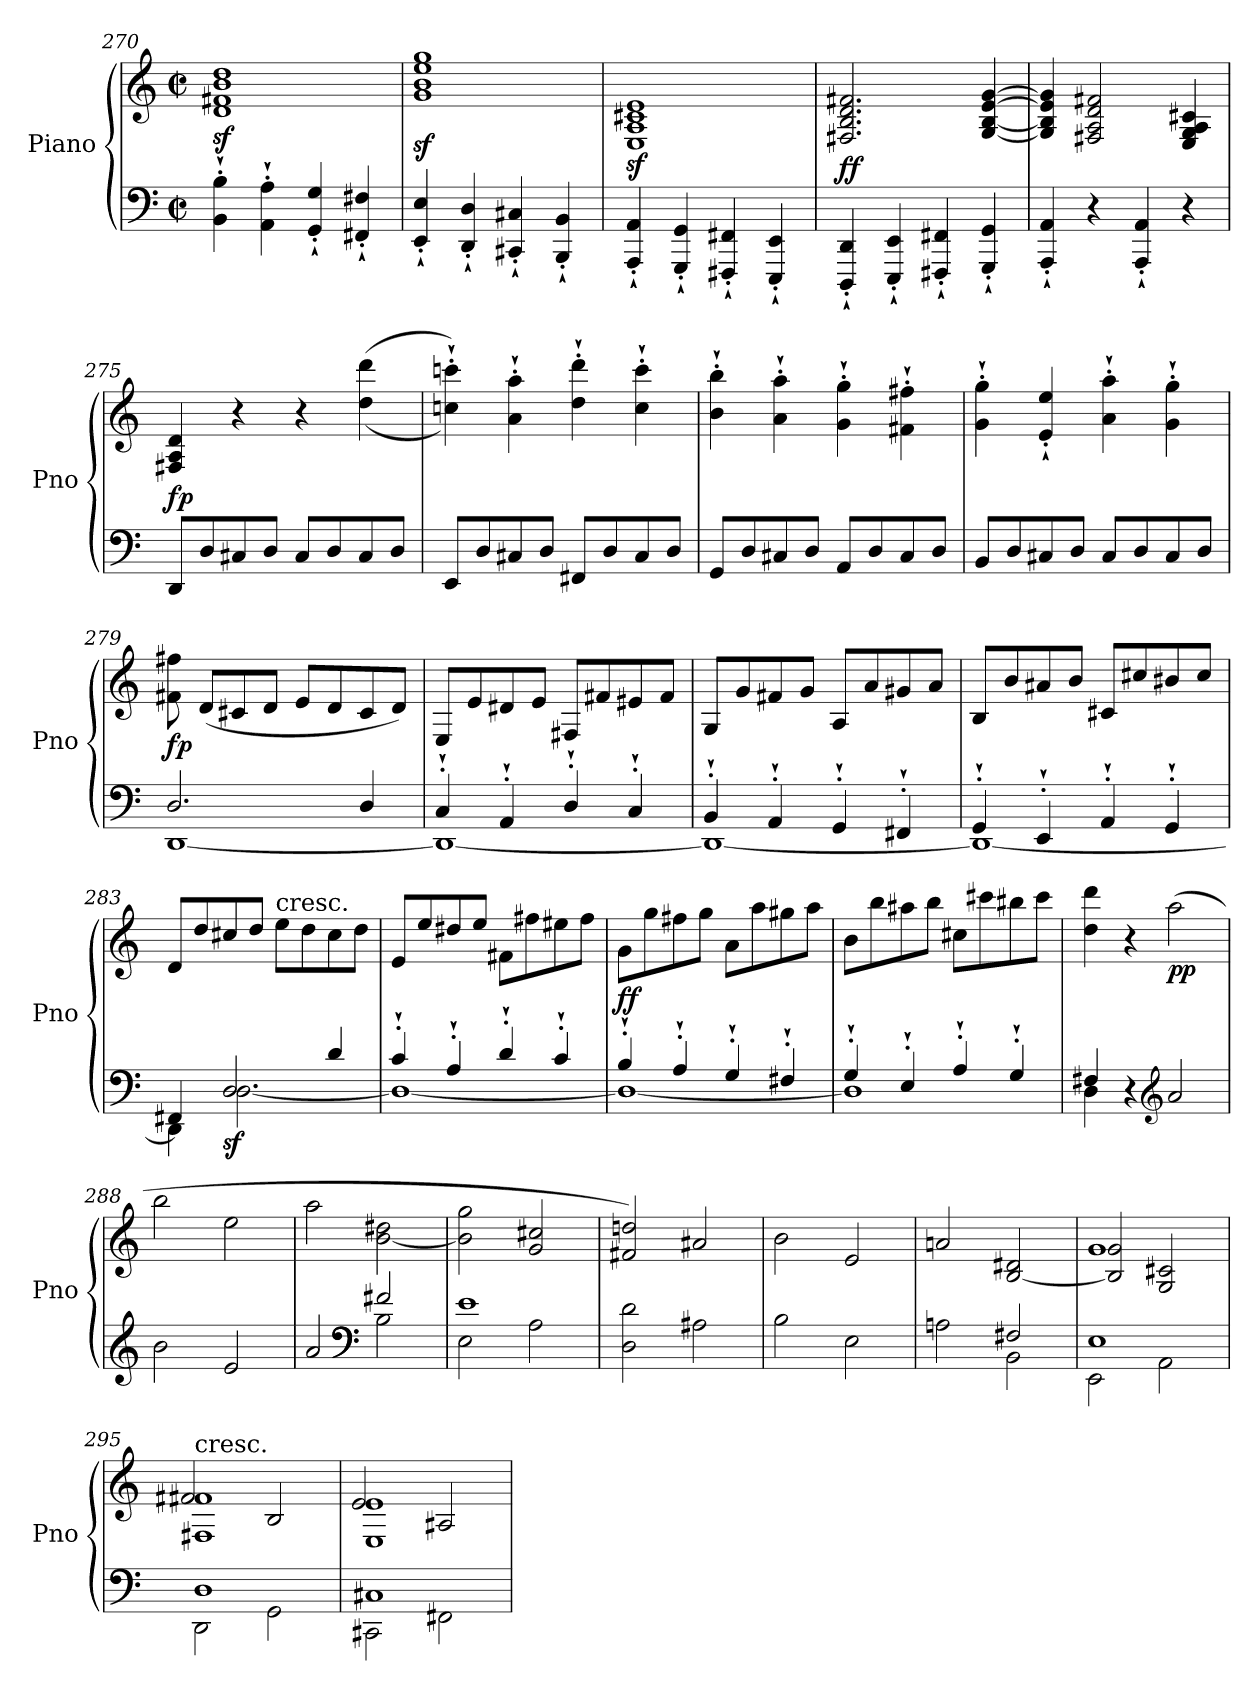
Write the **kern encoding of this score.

**kern	**kern	**dynam
*part1	*part1	*part1
*staff2	*staff1	*staff1/2
*I"Piano	*	*
*I'Pno	*	*
*clefF4	*clefG2	*
*k[]	*k[]	*
*C:	*C:	*
*M2/2	*M2/2	*
*met(c|)	*met(c|)	*
=270	=270	=270
4BB\'` 4B\'`	1dz< 1f#z< 1bz< 1ddz<	.
4AA\'` 4A\'`	.	.
4GG/'` 4G/'`	.	.
4FF#X/'` 4F#X/'`	.	.
=271	=271	=271
4EE/'` 4E/'`	1gz< 1bz< 1eez< 1ggz<	.
4DD/'` 4D/'`	.	.
4CC#X/'` 4C#X/'`	.	.
4BBB/'` 4BB/'`	.	.
=272	=272	=272
4AAA/'` 4AA/'`	1Ez< 1Az< 1c#z< 1ez<	.
4GGG/'` 4GG/'`	.	.
4FFF#X/'` 4FF#X/'`	.	.
4EEE/'` 4EE/'`	.	.
=273	=273	=273
!	!	!LO:DY:b
4DDD/'` 4DD/'`	2.F#/ 2.B/ 2.d/ 2.f#/	ff
4EEE/'` 4EE/'`	.	.
4FFF#X/'` 4FF#X/'`	.	.
4GGG/'` 4GG/'`	[4G/ [4B/ [4e/ [4g/	.
!!LO:LB:g=z
=274	=274	=274
4AAA/'` 4AA/'`	4G/] 4B/] 4e/] 4g/]	.
4r	2F#/ 2A/ 2d/ 2f#/	.
4AAA/'` 4AA/'`	.	.
4r	4E/ 4G/ 4A/ 4c#/	.
=275	=275	=275
!	!	!LO:DY:b
8DD/L	4F#/ 4A/ 4d/	fp
8D/	.	.
8C#X/	4r	.
8D/J	.	.
8C#/L	4r	.
8D/	.	.
8C#/	(>(>4dd\ 4ddd\	.
8D/J	.	.
=276	=276	=276
8EE/L	4ccn\'` 4cccn\'`))	.
8D/	.	.
8C#X/	4a\'` 4aa\'`	.
8D/J	.	.
8FF#X/L	4dd\'` 4ddd\'`	.
8D/	.	.
8C#/	4cc\'` 4ccc\'`	.
8D/J	.	.
=277	=277	=277
8GG/L	4b\'` 4bb\'`	.
8D/	.	.
8C#X/	4a\'` 4aa\'`	.
8D/J	.	.
8AA/L	4g\'` 4gg\'`	.
8D/	.	.
8C#/	4f#\'` 4ff#\'`	.
8D/J	.	.
=278	=278	=278
8BB/L	4g\'` 4gg\'`	.
8D/	.	.
8C#X/	4e/'` 4ee/'`	.
8D/J	.	.
8C#/L	4a\'` 4aa\'`	.
8D/	.	.
8C#/	4g\'` 4gg\'`	.
8D/J	.	.
!!LO:LB:g=z
=279	=279	=279
*^	*	*
!	!	!	!LO:DY:b
2.D/	[1DD	8f#\ 8ff#\	fp
.	.	(<8d/L	.
.	.	8c#/	.
.	.	8d/J	.
.	.	8e/L	.
.	.	8d/	.
4D/	.	8c#/	.
.	.	8d/J)	.
=280	=280	=280	=280
4C'`/	1DD_	8E/L	.
.	.	8e/	.
4AA'`/	.	8d#X/	.
.	.	8e/J	.
4D'`/	.	8F#/L	.
.	.	8f#/	.
4C'`/	.	8e#X/	.
.	.	8f#/J	.
=281	=281	=281	=281
4BB'`/	1DD_	8G/L	.
.	.	8g/	.
4AA'`/	.	8f#/	.
.	.	8g/J	.
4GG'`/	.	8A/L	.
.	.	8a/	.
4FF#X'`/	.	8g#X/	.
.	.	8a/J	.
=282	=282	=282	=282
4GG'`/	1DD_	8B/L	.
.	.	8b/	.
4EE'`/	.	8a#X/	.
.	.	8b/J	.
4AA'`/	.	8c#/L	.
.	.	8cc#/	.
4GG'`/	.	8b#X/	.
.	.	8cc#/J	.
!!LO:PB:g=z
=283	=283	=283	=283
4FF#X/	4DD\]	8d/L	.
.	.	8dd/	.
!	!	!	!LO:DY:b=2
2D/	[2.D\	8cc#/	sf
.	.	8dd/J	.
!	!	!LO:TX:a:t=cresc.	!
.	.	8ee\L	.
.	.	8dd\	.
4d/	.	8cc#\	.
.	.	8dd\J	.
=284	=284	=284	=284
4c'`/	1D_	8e/L	.
.	.	8ee/	.
4A'`/	.	8dd#X/	.
.	.	8ee/J	.
4d'`/	.	8f#\L	.
.	.	8ff#\	.
4c'`/	.	8ee#X\	.
.	.	8ff#\J	.
=285	=285	=285	=285
!	!	!	!LO:DY:b
4B'`/	1D_	8g\L	ff
.	.	8gg\	.
4A'`/	.	8ff#\	.
.	.	8gg\J	.
4G'`/	.	8a\L	.
.	.	8aa\	.
4F#X'`/	.	8gg#X\	.
.	.	8aa\J	.
=286	=286	=286	=286
4G'`/	1D]	8b\L	.
.	.	8bb\	.
4E'`/	.	8aa#X\	.
.	.	8bb\J	.
4A'`/	.	8cc#\L	.
.	.	8ccc#\	.
4G'`/	.	8bb#X\	.
.	.	8ccc#\J	.
=287	=287	=287	=287
4F#X/	4D\	4dd\ 4ddd\	.
4r	2.ryy	4r	.
*clefG2	*	*	*
!	!	!	!LO:DY:b
2a/	.	(>2aa\	pp
*v	*v	*	*
!!LO:LB:g=z
=288	=288	=288
2b\	2bb\	.
2e/	2ee\	.
=289	=289	=289
*^	*	*
2a/	2ryy	2aa\	.
*clefF4	*	*	*
2f#X/	2B\	[2b\ 2dd#X\	.
=290	=290	=290	=290
1e	2E\	2b\] 2gg\	.
.	2A\	2g/ 2cc#/	.
*v	*v	*	*
=291	=291	=291
2D\ 2d\	2f#/ 2ddn/)	.
2A#X\	2a#X/	.
=292	=292	=292
2B\	2b\	.
2E\	2e/	.
=293	=293	=293
*^	*^	*
2An\	2ryy	2an/	2ryy	.
2F#X/	2BB\	2ryy	[2B/ 2d#X/	.
=294	=294	=294	=294	=294
1E	2EE\	1g	2B/] 2g/	.
.	2AA\	.	2G/ 2c#/	.
=295	=295	=295	=295	=295
!	!	!LO:TX:a:t=cresc.	!	!
1D	2DD\	1F# 1f#	2f#/	.
.	2GG\	.	2B/	.
=296	=296	=296	=296	=296
1C#X	2CC#X\	1E 1e	2e/	.
.	2FF#X\	.	2A#X/	.
*v	*v	*	*	*
*	*v	*v	*
=	=	=
*-	*-	*-
